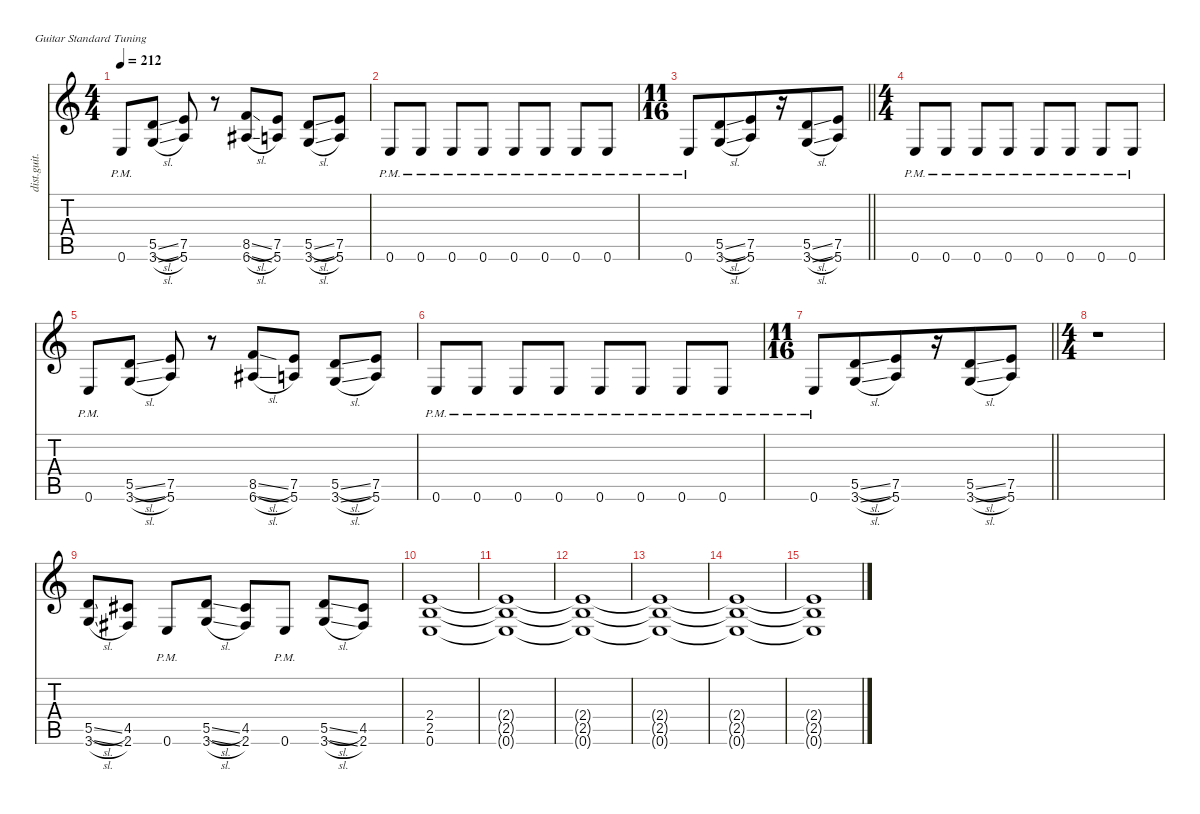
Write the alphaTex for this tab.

\defaultSystemsLayout 4
\hideDynamics
\bracketExtendMode nobrackets
\otherSystemsTrackNameOrientation horizontal
\track ("James Hetfield" "dist.guit.") {instrument distortionguitar}
\staff {score tabs}
\tuning (E4 B3 G3 D3 A2 E2)
\ts (4 4)
\tempo 212
\clef g2
\ks c
0.6{pm}.8{dy fff} (5.5{sl} 3.6{sl}).8 (7.5 5.6).8 r.8 (8.5{sl} 6.6{sl acc #}).8 (7.5 5.6).8 (5.5{sl} 3.6{sl}).8 (7.5 5.6).8{dy f} |
0.6{pm}.8{dy fff} 0.6{pm}.8 0.6{pm}.8 0.6{pm}.8 0.6{pm}.8 0.6{pm}.8 0.6{pm}.8 0.6{pm}.8 |
\ts (11 16)
\beaming (8 5)
\barLineRight lightlight
0.6{pm}.8 (5.5{sl} 3.6{sl}).8 (7.5 5.6).8 r.16 (5.5{sl} 3.6{sl}).8 (7.5 5.6).8{dy f} |
\ts (4 4)
\beaming (8 2 2 2 2)
0.6{pm}.8{dy fff} 0.6{pm}.8 0.6{pm}.8 0.6{pm}.8 0.6{pm}.8 0.6{pm}.8 0.6{pm}.8 0.6{pm}.8 |
0.6{pm}.8 (5.5{sl} 3.6{sl}).8 (7.5 5.6).8 r.8 (8.5{sl} 6.6{sl acc #}).8 (7.5 5.6).8 (5.5{sl} 3.6{sl}).8 (7.5 5.6).8{dy f} |
0.6{pm}.8{dy fff} 0.6{pm}.8 0.6{pm}.8 0.6{pm}.8 0.6{pm}.8 0.6{pm}.8 0.6{pm}.8 0.6{pm}.8 |
\ts (11 16)
\beaming (8 5)
\barLineRight lightlight
0.6{pm}.8 (5.5{sl} 3.6{sl}).8 (7.5 5.6).8 r.16 (5.5{sl} 3.6{sl}).8 (7.5 5.6).8{dy f} |
\ts (4 4)
\beaming (8 2 2 2 2)
r.1 |
(5.5{sl} 3.6{sl}).8{dy fff} (4.5{acc #} 2.6{acc #}).8 0.6{pm}.8{dy mp} (5.5{sl} 3.6{sl}).8{dy fff} (4.5{acc #} 2.6{acc #}).8 0.6{pm}.8{dy mp} (5.5{sl} 3.6{sl}).8{dy fff} (4.5{acc #} 2.6{acc #}).8 |
(2.4 2.5 0.6).1 |
(2.4{t} 2.5{t} 0.6{t}).1{dy f} |
(2.4{t} 2.5{t} 0.6{t}).1 |
(2.4{t} 2.5{t} 0.6{t}).1 |
(2.4{t} 2.5{t} 0.6{t}).1 |
(2.4{t} 2.5{t} 0.6{t}).1
